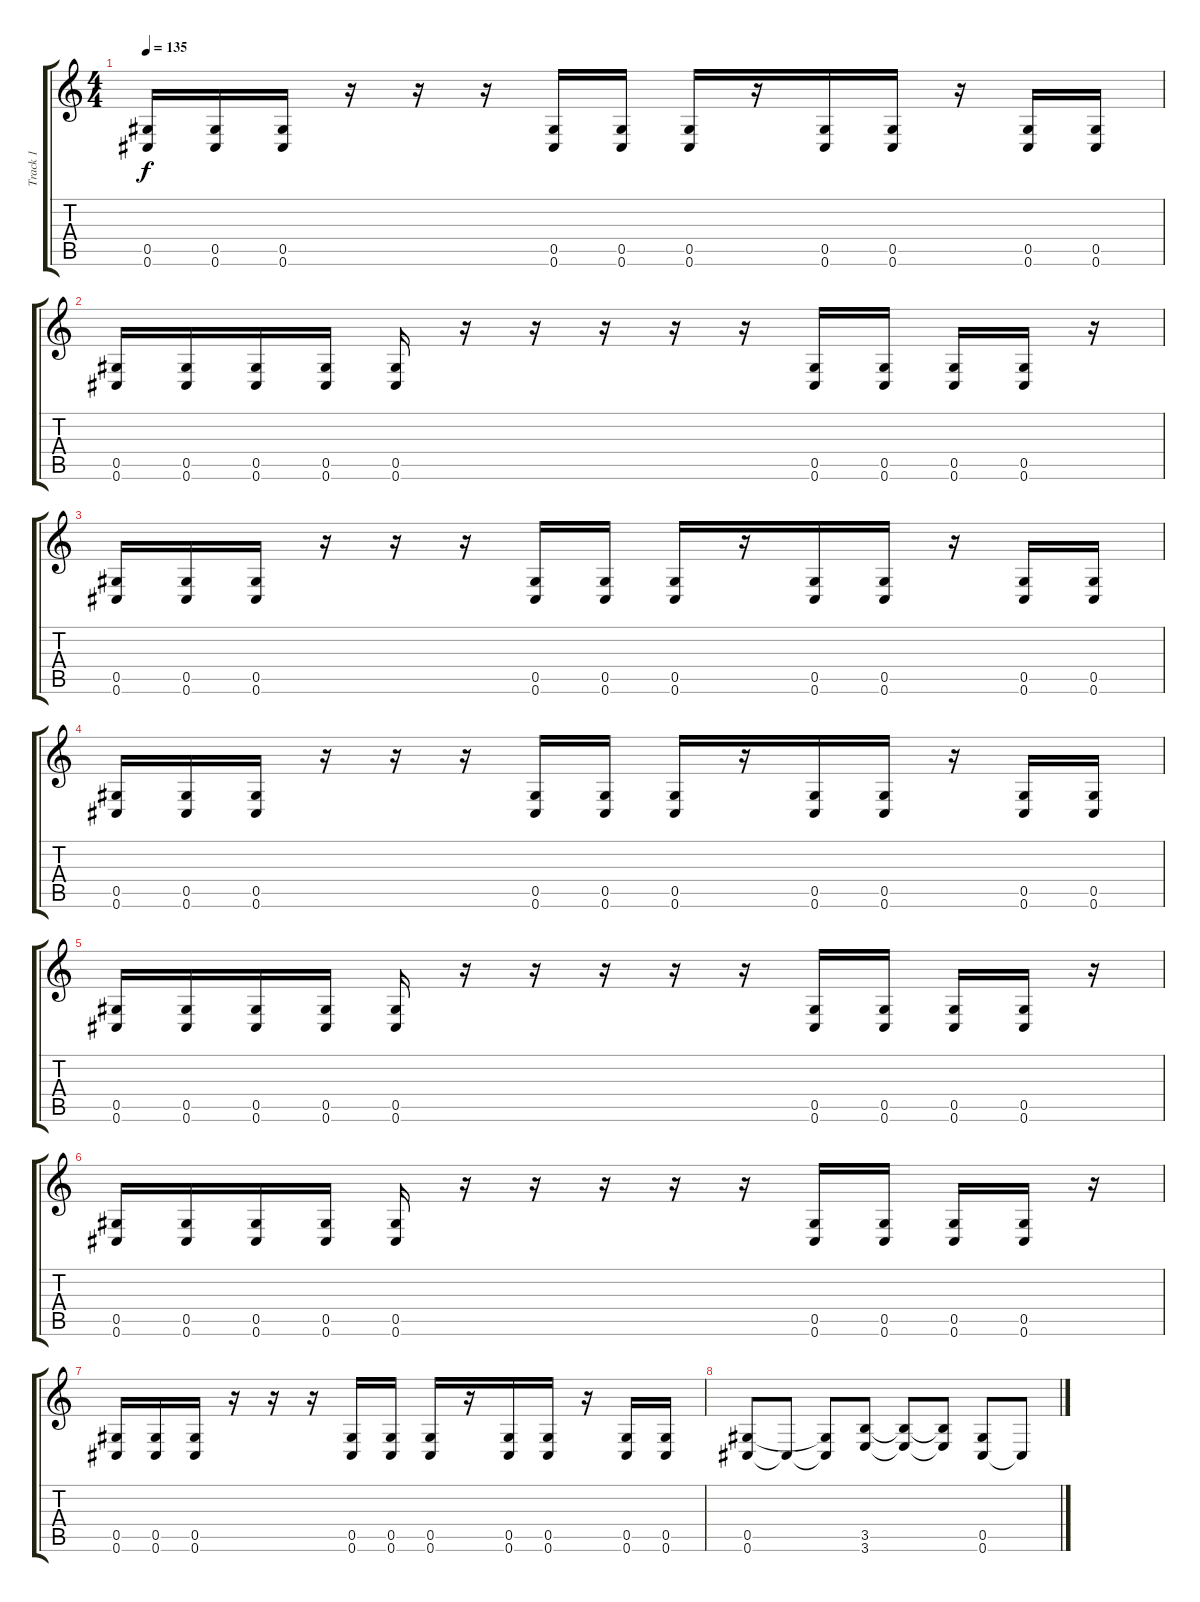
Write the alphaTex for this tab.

\track ("Track 1" "Track 1") {instrument distortionguitar}
\staff {score tabs}
\tuning (Eb4 Bb3 Gb3 Db3 Ab2 Db2) {hide}
\ts (4 4)
\tempo 135
\clef g2
\ks c
(0.5 0.6).16{dy f} (0.5 0.6).16 (0.5 0.6).16 r.16 r.16 r.16 (0.5 0.6).16 (0.5 0.6).16 (0.5 0.6).16 r.16 (0.5 0.6).16 (0.5 0.6).16 r.16 (0.5 0.6).16 (0.5 0.6).16 |
(0.5 0.6).16 (0.5 0.6).16 (0.5 0.6).16 (0.5 0.6).16 (0.5 0.6).16 r.16 r.16 r.16 r.16 r.16 (0.5 0.6).16 (0.5 0.6).16 (0.5 0.6).16 (0.5 0.6).16 r.16 |
(0.5 0.6).16 (0.5 0.6).16 (0.5 0.6).16 r.16 r.16 r.16 (0.5 0.6).16 (0.5 0.6).16 (0.5 0.6).16 r.16 (0.5 0.6).16 (0.5 0.6).16 r.16 (0.5 0.6).16 (0.5 0.6).16 |
(0.5 0.6).16 (0.5 0.6).16 (0.5 0.6).16 r.16 r.16 r.16 (0.5 0.6).16 (0.5 0.6).16 (0.5 0.6).16 r.16 (0.5 0.6).16 (0.5 0.6).16 r.16 (0.5 0.6).16 (0.5 0.6).16 |
(0.5 0.6).16 (0.5 0.6).16 (0.5 0.6).16 (0.5 0.6).16 (0.5 0.6).16 r.16 r.16 r.16 r.16 r.16 (0.5 0.6).16 (0.5 0.6).16 (0.5 0.6).16 (0.5 0.6).16 r.16 |
(0.5 0.6).16 (0.5 0.6).16 (0.5 0.6).16 (0.5 0.6).16 (0.5 0.6).16 r.16 r.16 r.16 r.16 r.16 (0.5 0.6).16 (0.5 0.6).16 (0.5 0.6).16 (0.5 0.6).16 r.16 |
(0.5 0.6).16 (0.5 0.6).16 (0.5 0.6).16 r.16 r.16 r.16 (0.5 0.6).16 (0.5 0.6).16 (0.5 0.6).16 r.16 (0.5 0.6).16 (0.5 0.6).16 r.16 (0.5 0.6).16 (0.5 0.6).16 |
(0.5 0.6).8 0.6{t}.8 (0.5{t} 0.6{t}).8 (3.5 3.6).8 (3.5{t} 3.6{t}).8 (3.5{t} 3.6{t}).8 (0.5 0.6).8 0.6{t}.8
